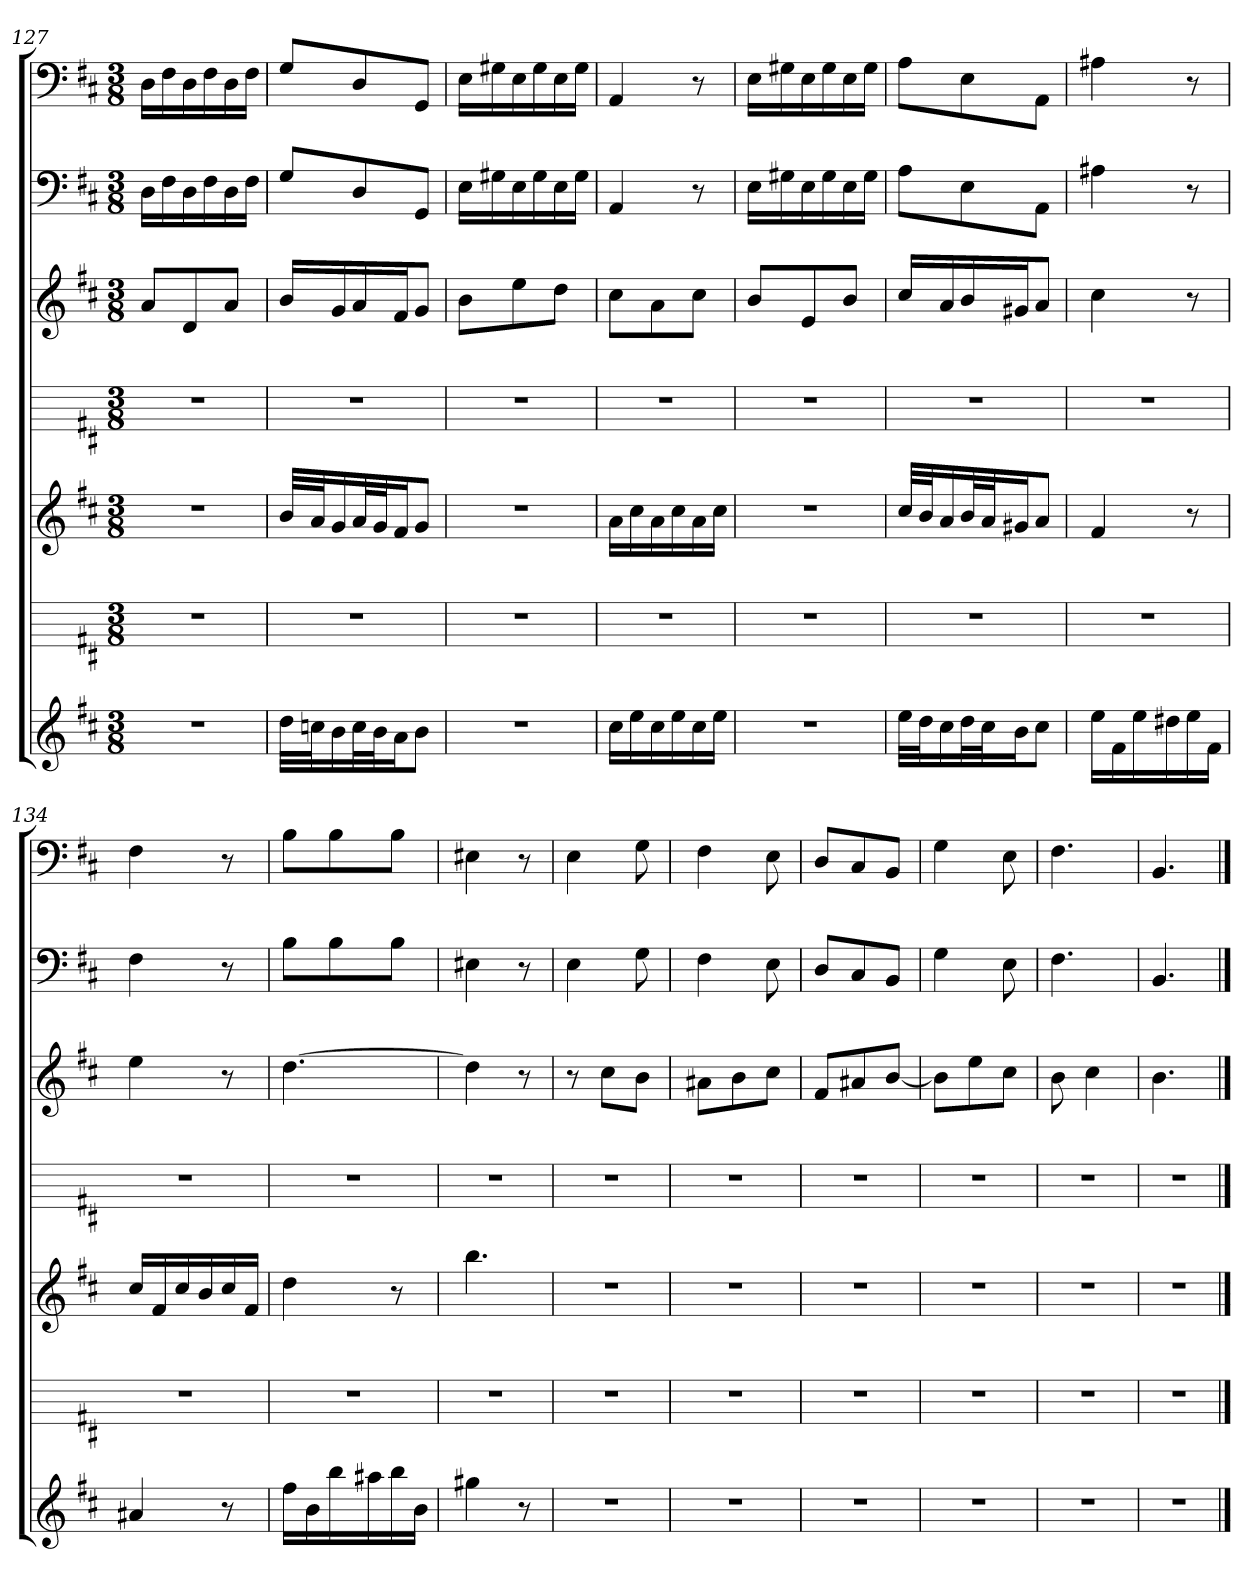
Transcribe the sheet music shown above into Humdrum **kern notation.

**kern	**kern	**kern	**kern	**kern	**kern	**kern
*part7	*part6	*part5	*part4	*part3	*part2	*part1
*staff7	*staff6	*staff5	*staff4	*staff3	*staff2	*staff1
*k[f#c#]	*k[f#c#]	*k[f#c#]	*k[f#c#]	*k[f#c#]	*k[f#c#]	*k[f#c#]
*D:	*D:	*D:	*D:	*D:	*D:	*D:
*M3/8	*M3/8	*M3/8	*M3/8	*M3/8	*M3/8	*M3/8
=127	=127	=127	=127	=127	=127	=127
4.r	4.r	4.r	4.r	8aL	16DLL	16DLL
.	.	.	.	.	16F#	16F#
.	.	.	.	8d	16D	16D
.	.	.	.	.	16F#	16F#
.	.	.	.	8aJ	16D	16D
.	.	.	.	.	16F#JJ	16F#JJ
=128	=128	=128	=128	=128	=128	=128
32ddLLL	4.r	32bLLL	4.r	16bLL	8GL	8GL
32ccnJ	.	32aJ	.	.	.	.
16b	.	16g	.	16g	.	.
32ccL	.	32aL	.	16a	8D	8D
32bJ	.	32gJ	.	.	.	.
16aJ	.	16f#J	.	16f#J	.	.
8bJ	.	8gJ	.	8gJ	8GGJ	8GGJ
=129	=129	=129	=129	=129	=129	=129
4.r	4.r	4.r	4.r	8bL	16ELL	16ELL
.	.	.	.	.	16G#X	16G#X
.	.	.	.	8ee	16E	16E
.	.	.	.	.	16G#	16G#
.	.	.	.	8ddJ	16E	16E
.	.	.	.	.	16G#JJ	16G#JJ
=130	=130	=130	=130	=130	=130	=130
16cc#LL	4.r	16aLL	4.r	8cc#L	4AA	4AA
16ee	.	16cc#	.	.	.	.
16cc#	.	16a	.	8a	.	.
16ee	.	16cc#	.	.	.	.
16cc#	.	16a	.	8cc#J	8r	8r
16eeJJ	.	16cc#JJ	.	.	.	.
=131	=131	=131	=131	=131	=131	=131
4.r	4.r	4.r	4.r	8bL	16ELL	16ELL
.	.	.	.	.	16G#X	16G#X
.	.	.	.	8e	16E	16E
.	.	.	.	.	16G#	16G#
.	.	.	.	8bJ	16E	16E
.	.	.	.	.	16G#JJ	16G#JJ
=132	=132	=132	=132	=132	=132	=132
32eeLLL	4.r	32cc#LLL	4.r	16cc#LL	8AL	8AL
32ddJ	.	32bJ	.	.	.	.
16cc#	.	16a	.	16a	.	.
32ddL	.	32bL	.	16b	8E	8E
32cc#J	.	32aJ	.	.	.	.
16bJ	.	16g#XJ	.	16g#XJ	.	.
8cc#J	.	8aJ	.	8aJ	8AAJ	8AAJ
=133	=133	=133	=133	=133	=133	=133
16eeLL	4.r	4f#	4.r	4cc#	4A#X	4A#X
16f#	.	.	.	.	.	.
16ee	.	.	.	.	.	.
16dd#X	.	.	.	.	.	.
16ee	.	8r	.	8r	8r	8r
16f#JJ	.	.	.	.	.	.
=134	=134	=134	=134	=134	=134	=134
4a#X	4.r	16cc#LL	4.r	4ee	4F#	4F#
.	.	16f#	.	.	.	.
.	.	16cc#	.	.	.	.
.	.	16b	.	.	.	.
8r	.	16cc#	.	8r	8r	8r
.	.	16f#JJ	.	.	.	.
=135	=135	=135	=135	=135	=135	=135
16ff#LL	4.r	4dd	4.r	[4.dd	8BL	8BL
16b	.	.	.	.	.	.
16bb	.	.	.	.	8B	8B
16aa#X	.	.	.	.	.	.
16bb	.	8r	.	.	8BJ	8BJ
16bJJ	.	.	.	.	.	.
=136	=136	=136	=136	=136	=136	=136
4gg#X	4.r	4.bb	4.r	4dd]	4E#X	4E#X
8r	.	.	.	8r	8r	8r
=137	=137	=137	=137	=137	=137	=137
4.r	4.r	4.r	4.r	8r	4E	4E
.	.	.	.	8cc#L	.	.
.	.	.	.	8bJ	8G	8G
=138	=138	=138	=138	=138	=138	=138
4.r	4.r	4.r	4.r	8a#XL	4F#	4F#
.	.	.	.	8b	.	.
.	.	.	.	8cc#J	8E	8E
=139	=139	=139	=139	=139	=139	=139
4.r	4.r	4.r	4.r	8f#L	8DL	8DL
.	.	.	.	8a#X	8C#	8C#
.	.	.	.	[8bJ	8BBJ	8BBJ
=140	=140	=140	=140	=140	=140	=140
4.r	4.r	4.r	4.r	8bL]	4G	4G
.	.	.	.	8ee	.	.
.	.	.	.	8cc#J	8E	8E
=141	=141	=141	=141	=141	=141	=141
4.r	4.r	4.r	4.r	8b	4.F#	4.F#
.	.	.	.	4cc#	.	.
=142	=142	=142	=142	=142	=142	=142
4.r	4.r	4.r	4.r	4.b	4.BB	4.BB
==	==	==	==	==	==	==
*-	*-	*-	*-	*-	*-	*-
